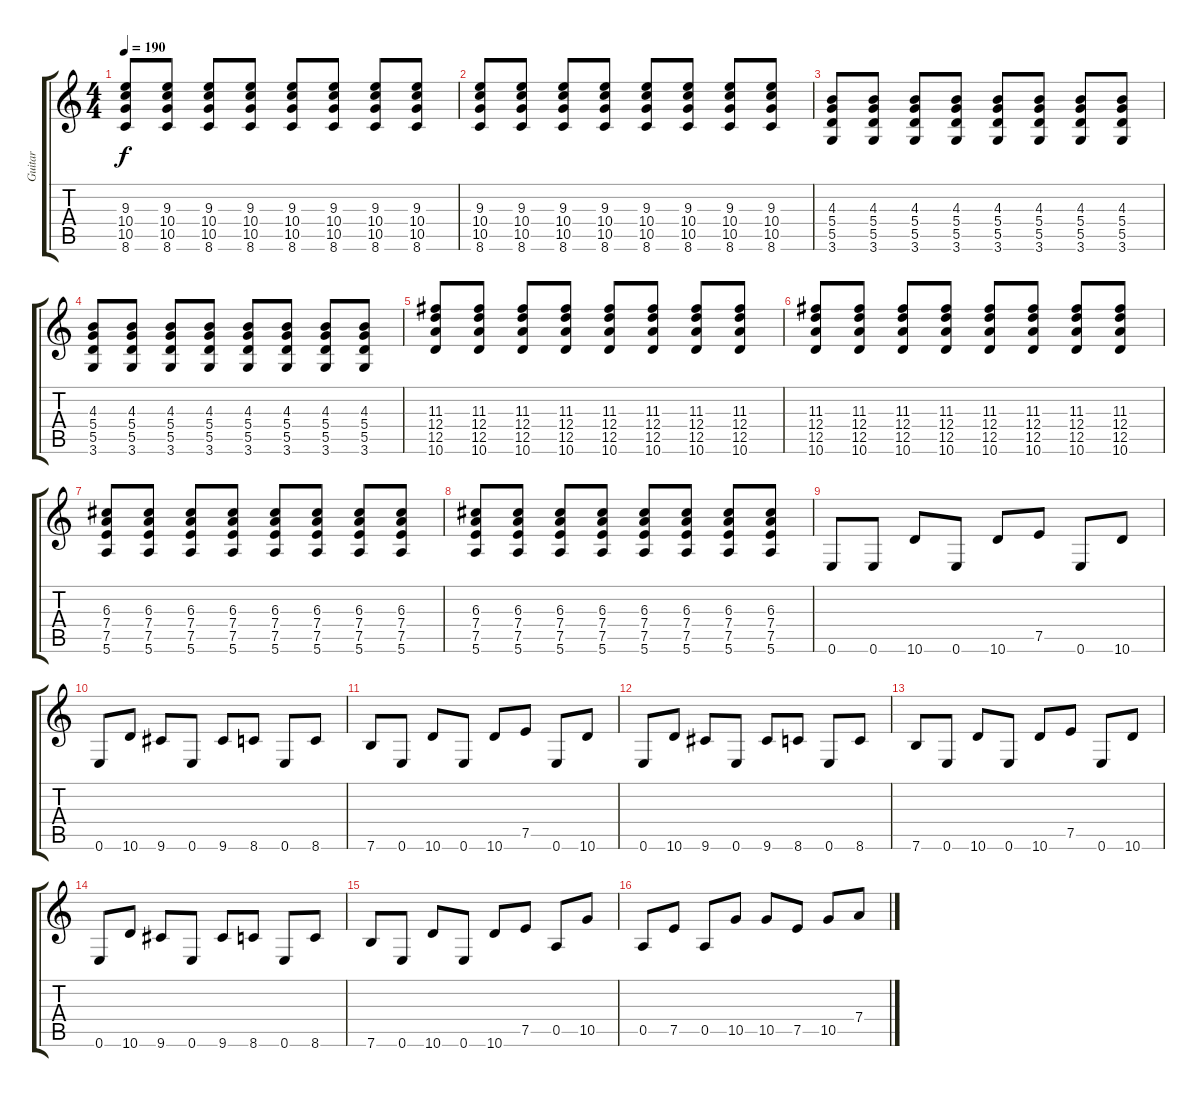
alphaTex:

\track ("Guitar" "Guitar") {instrument distortionguitar}
\staff {score tabs}
\tuning (E4 B3 G3 D3 A2 E2) {hide}
\ts (4 4)
\tempo 190
\clef g2
\ks c
(9.3 10.4 10.5 8.6).8{dy f} (9.3 10.4 10.5 8.6).8 (9.3 10.4 10.5 8.6).8 (9.3 10.4 10.5 8.6).8 (9.3 10.4 10.5 8.6).8 (9.3 10.4 10.5 8.6).8 (9.3 10.4 10.5 8.6).8 (9.3 10.4 10.5 8.6).8 |
(9.3 10.4 10.5 8.6).8 (9.3 10.4 10.5 8.6).8 (9.3 10.4 10.5 8.6).8 (9.3 10.4 10.5 8.6).8 (9.3 10.4 10.5 8.6).8 (9.3 10.4 10.5 8.6).8 (9.3 10.4 10.5 8.6).8 (9.3 10.4 10.5 8.6).8 |
(4.3 5.4 5.5 3.6).8 (4.3 5.4 5.5 3.6).8 (4.3 5.4 5.5 3.6).8 (4.3 5.4 5.5 3.6).8 (4.3 5.4 5.5 3.6).8 (4.3 5.4 5.5 3.6).8 (4.3 5.4 5.5 3.6).8 (4.3 5.4 5.5 3.6).8 |
(4.3 5.4 5.5 3.6).8 (4.3 5.4 5.5 3.6).8 (4.3 5.4 5.5 3.6).8 (4.3 5.4 5.5 3.6).8 (4.3 5.4 5.5 3.6).8 (4.3 5.4 5.5 3.6).8 (4.3 5.4 5.5 3.6).8 (4.3 5.4 5.5 3.6).8 |
(11.3 12.4 12.5 10.6).8 (11.3 12.4 12.5 10.6).8 (11.3 12.4 12.5 10.6).8 (11.3 12.4 12.5 10.6).8 (11.3 12.4 12.5 10.6).8 (11.3 12.4 12.5 10.6).8 (11.3 12.4 12.5 10.6).8 (11.3 12.4 12.5 10.6).8 |
(11.3 12.4 12.5 10.6).8 (11.3 12.4 12.5 10.6).8 (11.3 12.4 12.5 10.6).8 (11.3 12.4 12.5 10.6).8 (11.3 12.4 12.5 10.6).8 (11.3 12.4 12.5 10.6).8 (11.3 12.4 12.5 10.6).8 (11.3 12.4 12.5 10.6).8 |
(6.3 7.4 7.5 5.6).8 (6.3 7.4 7.5 5.6).8 (6.3 7.4 7.5 5.6).8 (6.3 7.4 7.5 5.6).8 (6.3 7.4 7.5 5.6).8 (6.3 7.4 7.5 5.6).8 (6.3 7.4 7.5 5.6).8 (6.3 7.4 7.5 5.6).8 |
(6.3 7.4 7.5 5.6).8 (6.3 7.4 7.5 5.6).8 (6.3 7.4 7.5 5.6).8 (6.3 7.4 7.5 5.6).8 (6.3 7.4 7.5 5.6).8 (6.3 7.4 7.5 5.6).8 (6.3 7.4 7.5 5.6).8 (6.3 7.4 7.5 5.6).8 |
0.6.8{volume 16} 0.6.8 10.6.8 0.6.8 10.6.8 7.5.8 0.6.8 10.6.8 |
0.6.8 10.6.8 9.6.8 0.6.8 9.6.8 8.6.8 0.6.8 8.6.8 |
7.6.8 0.6.8 10.6.8 0.6.8 10.6.8 7.5.8 0.6.8 10.6.8 |
0.6.8 10.6.8 9.6.8 0.6.8 9.6.8 8.6.8 0.6.8 8.6.8 |
7.6.8 0.6.8 10.6.8 0.6.8 10.6.8 7.5.8 0.6.8 10.6.8 |
0.6.8 10.6.8 9.6.8 0.6.8 9.6.8 8.6.8 0.6.8 8.6.8 |
7.6.8 0.6.8 10.6.8 0.6.8 10.6.8 7.5.8 0.5.8 10.5.8 |
0.5.8 7.5.8 0.5.8 10.5.8 10.5.8 7.5.8 10.5.8 7.4.8
